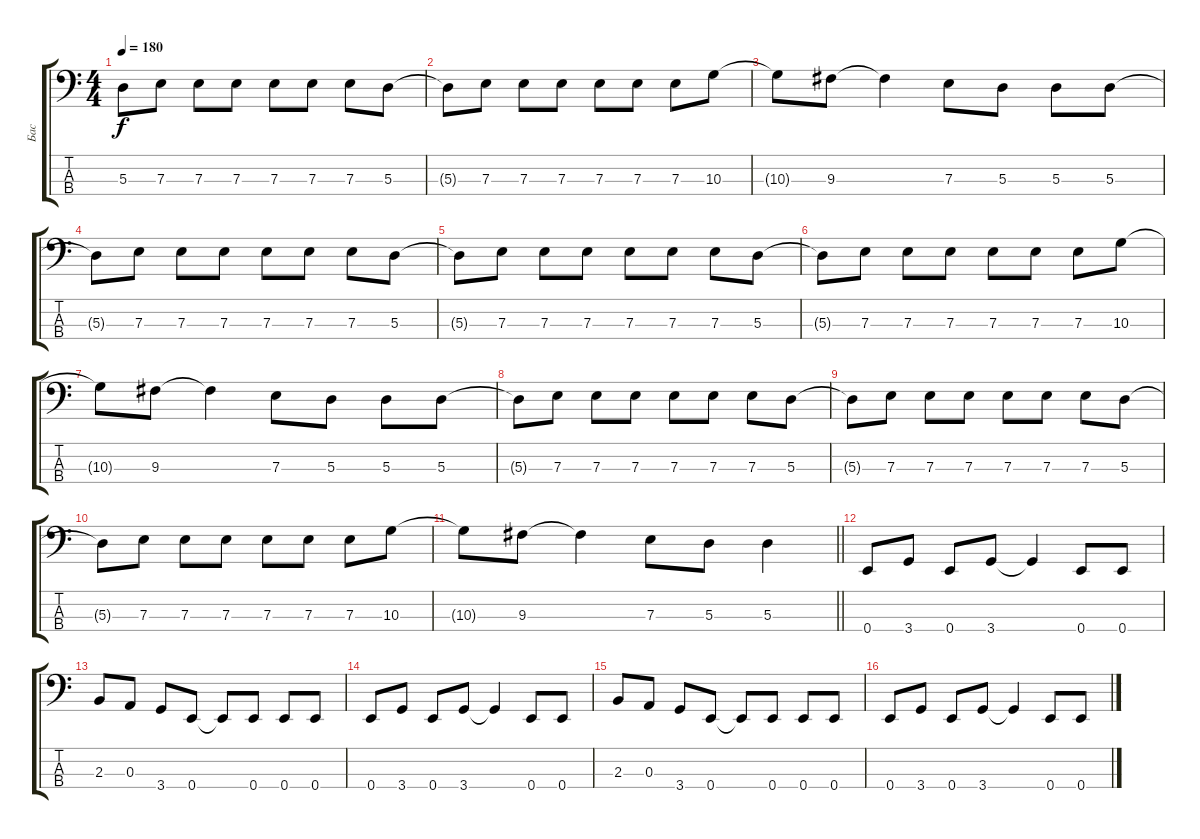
\track ("Бас" "Бас") {instrument electricbassfinger}
\staff {score tabs}
\tuning (G2 D2 A1 E1) {hide}
\ts (4 4)
\tempo 180
\clef f4
\ks c
5.3{t}.8{dy f} 7.3.8 7.3.8 7.3.8 7.3.8 7.3.8 7.3.8 5.3.8 |
5.3{t}.8 7.3.8 7.3.8 7.3.8 7.3.8 7.3.8 7.3.8 10.3.8 |
10.3{t}.8 9.3.8 9.3{t}.4 7.3.8 5.3.8 5.3.8 5.3.8 |
5.3{t}.8 7.3.8 7.3.8 7.3.8 7.3.8 7.3.8 7.3.8 5.3.8 |
5.3{t}.8 7.3.8 7.3.8 7.3.8 7.3.8 7.3.8 7.3.8 5.3.8 |
5.3{t}.8 7.3.8 7.3.8 7.3.8 7.3.8 7.3.8 7.3.8 10.3.8 |
10.3{t}.8 9.3.8 9.3{t}.4 7.3.8 5.3.8 5.3.8 5.3.8 |
5.3{t}.8 7.3.8 7.3.8 7.3.8 7.3.8 7.3.8 7.3.8 5.3.8 |
5.3{t}.8 7.3.8 7.3.8 7.3.8 7.3.8 7.3.8 7.3.8 5.3.8 |
5.3{t}.8 7.3.8 7.3.8 7.3.8 7.3.8 7.3.8 7.3.8 10.3.8 |
\barLineRight lightlight
10.3{t}.8 9.3.8 9.3{t}.4 7.3.8 5.3.8 5.3.4 |
0.4.8 3.4.8 0.4.8 3.4.8 3.4{t}.4 0.4.8 0.4.8 |
2.3.8 0.3.8 3.4.8 0.4.8 0.4{t}.8 0.4.8 0.4.8 0.4.8 |
0.4.8 3.4.8 0.4.8 3.4.8 3.4{t}.4 0.4.8 0.4.8 |
2.3.8 0.3.8 3.4.8 0.4.8 0.4{t}.8 0.4.8 0.4.8 0.4.8 |
0.4.8 3.4.8 0.4.8 3.4.8 3.4{t}.4 0.4.8 0.4.8
